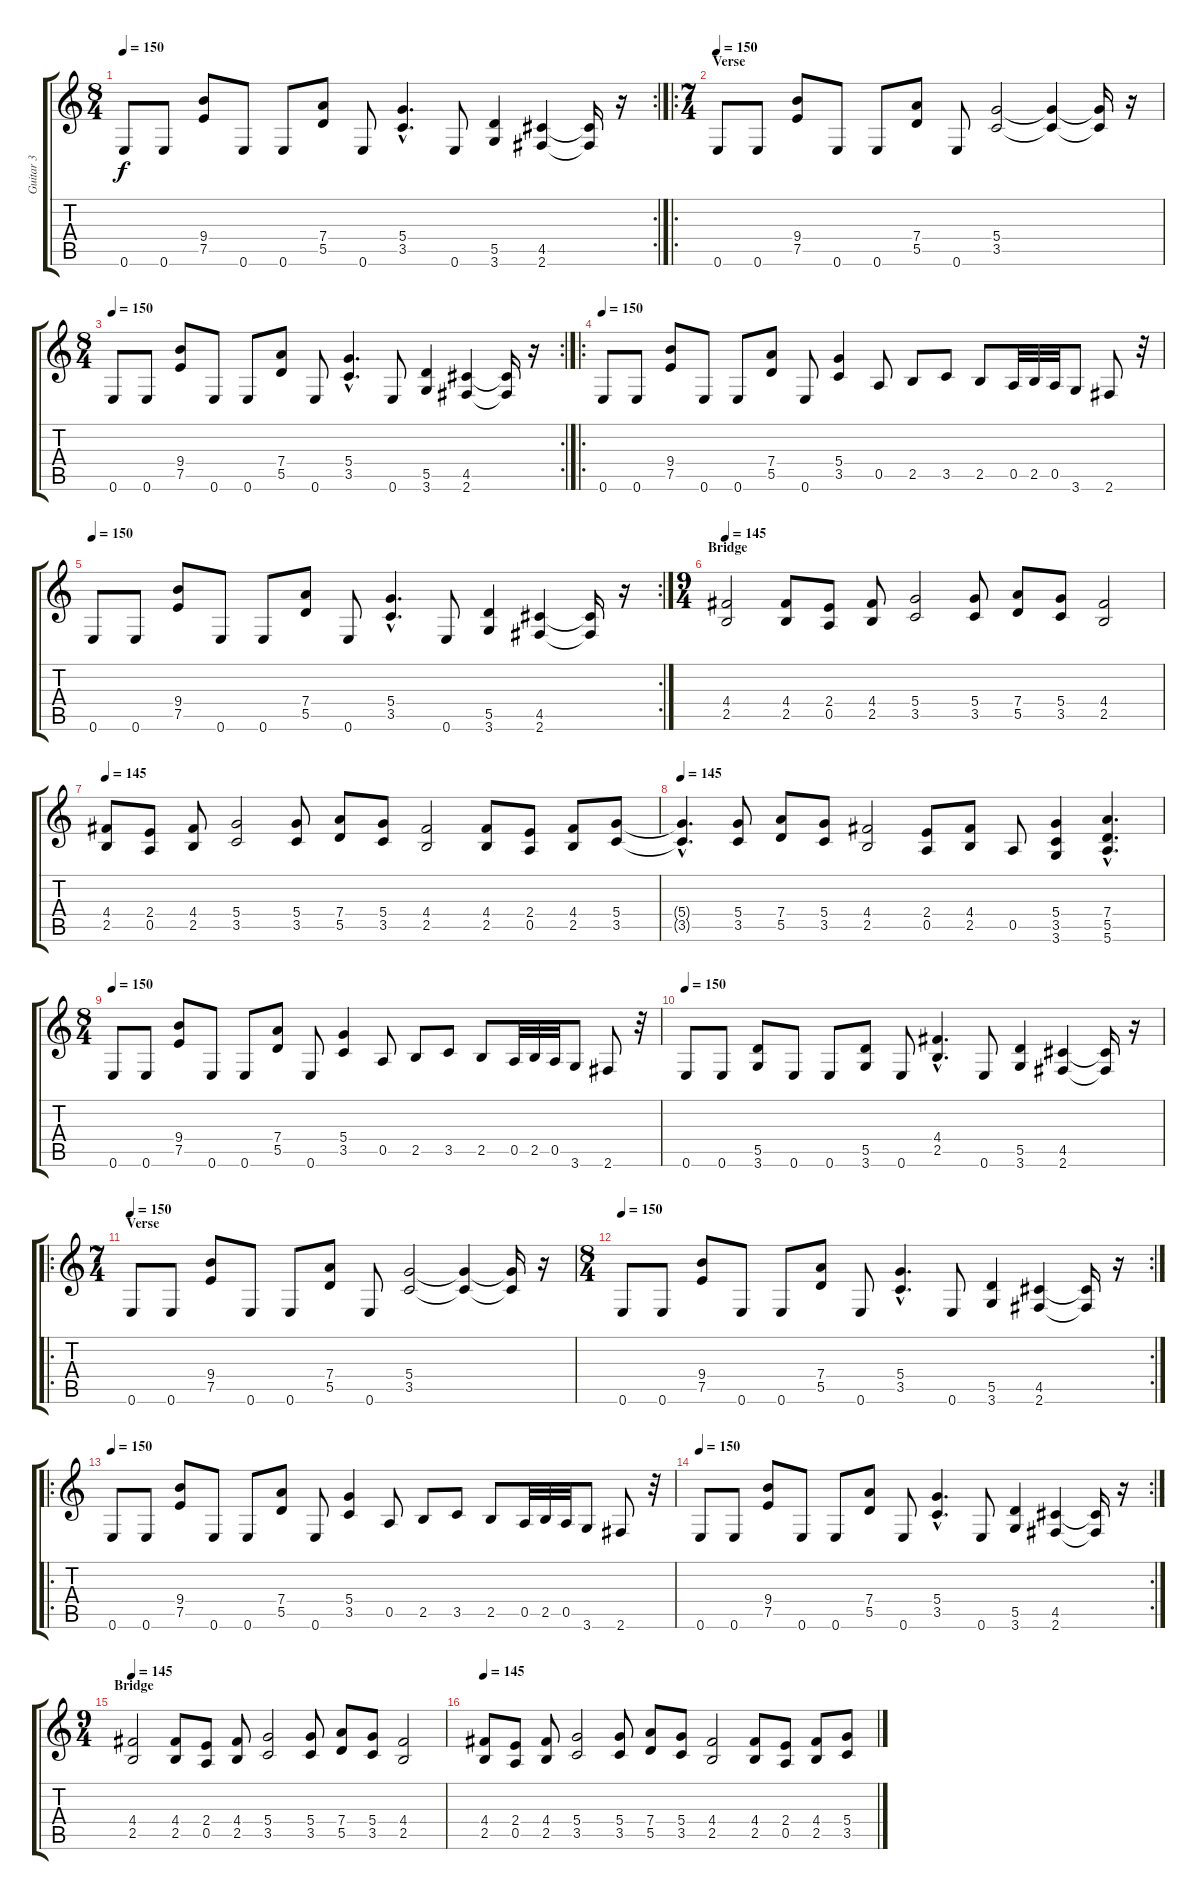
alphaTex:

\track ("Guitar 3" "Guitar 3") {instrument distortionguitar}
\staff {score tabs}
\tuning (E4 B3 G3 D3 A2 E2) {hide}
\rc 2
\ts (8 4)
\tempo 150
\clef g2
\ks c
0.6.8{dy f} 0.6.8 (9.4 7.5).8 0.6.8 0.6.8 (7.4 5.5).8 0.6.8 (5.4{hac} 3.5{hac}).4{d} 0.6.8 (5.5 3.6).4 (4.5 2.6).4 (4.5{t} 2.6{t}).16 r.16 |
\ro
\ts (7 4)
\section ("" "Verse")
\tempo 150
0.6.8 0.6.8 (9.4 7.5).8 0.6.8 0.6.8 (7.4 5.5).8 0.6.8 (5.4 3.5).2 (5.4{t} 3.5{t}).4 (5.4{t} 3.5{t}).16 r.16 |
\rc 2
\ts (8 4)
\tempo 150
0.6.8 0.6.8 (9.4 7.5).8 0.6.8 0.6.8 (7.4 5.5).8 0.6.8 (5.4{hac} 3.5{hac}).4{d} 0.6.8 (5.5 3.6).4 (4.5 2.6).4 (4.5{t} 2.6{t}).16 r.16 |
\ro
\tempo 150
0.6.8 0.6.8 (9.4 7.5).8 0.6.8 0.6.8 (7.4 5.5).8 0.6.8 (5.4 3.5).4 0.5.8 2.5.8 3.5.8 2.5.8 0.5.32 2.5.32 0.5.32 3.6.8 2.6.8 r.32 |
\rc 2
\tempo 150
0.6.8 0.6.8 (9.4 7.5).8 0.6.8 0.6.8 (7.4 5.5).8 0.6.8 (5.4{hac} 3.5{hac}).4{d} 0.6.8 (5.5 3.6).4 (4.5 2.6).4 (4.5{t} 2.6{t}).16 r.16 |
\ts (9 4)
\section ("" "Bridge")
\tempo 145
(4.4 2.5).2 (4.4 2.5).8 (2.4 0.5).8 (4.4 2.5).8 (5.4 3.5).2 (5.4 3.5).8 (7.4 5.5).8 (5.4 3.5).8 (4.4 2.5).2 |
\tempo 145
(4.4 2.5).8 (2.4 0.5).8 (4.4 2.5).8 (5.4 3.5).2 (5.4 3.5).8 (7.4 5.5).8 (5.4 3.5).8 (4.4 2.5).2 (4.4 2.5).8 (2.4 0.5).8 (4.4 2.5).8 (5.4 3.5).8 |
\tempo 145
(5.4{hac t} 3.5{hac t}).4{d} (5.4 3.5).8 (7.4 5.5).8 (5.4 3.5).8 (4.4 2.5).2 (2.4 0.5).8 (4.4 2.5).8 0.5.8 (5.4 3.5 3.6).4 (7.4{hac} 5.5{hac} 5.6{hac}).4{d} |
\ts (8 4)
\tempo 150
0.6.8 0.6.8 (9.4 7.5).8 0.6.8 0.6.8 (7.4 5.5).8 0.6.8 (5.4 3.5).4 0.5.8 2.5.8 3.5.8 2.5.8 0.5.32 2.5.32 0.5.32 3.6.8 2.6.8 r.32 |
\tempo 150
0.6.8 0.6.8 (5.5 3.6).8 0.6.8 0.6.8 (5.5 3.6).8 0.6.8 (4.4{hac} 2.5{hac}).4{d} 0.6.8 (5.5 3.6).4 (4.5 2.6).4 (4.5{t} 2.6{t}).16 r.16 |
\ro
\ts (7 4)
\section ("" "Verse")
\tempo 150
0.6.8 0.6.8 (9.4 7.5).8 0.6.8 0.6.8 (7.4 5.5).8 0.6.8 (5.4 3.5).2 (5.4{t} 3.5{t}).4 (5.4{t} 3.5{t}).16 r.16 |
\rc 2
\ts (8 4)
\tempo 150
0.6.8 0.6.8 (9.4 7.5).8 0.6.8 0.6.8 (7.4 5.5).8 0.6.8 (5.4{hac} 3.5{hac}).4{d} 0.6.8 (5.5 3.6).4 (4.5 2.6).4 (4.5{t} 2.6{t}).16 r.16 |
\ro
\tempo 150
0.6.8 0.6.8 (9.4 7.5).8 0.6.8 0.6.8 (7.4 5.5).8 0.6.8 (5.4 3.5).4 0.5.8 2.5.8 3.5.8 2.5.8 0.5.32 2.5.32 0.5.32 3.6.8 2.6.8 r.32 |
\rc 2
\tempo 150
0.6.8 0.6.8 (9.4 7.5).8 0.6.8 0.6.8 (7.4 5.5).8 0.6.8 (5.4{hac} 3.5{hac}).4{d} 0.6.8 (5.5 3.6).4 (4.5 2.6).4 (4.5{t} 2.6{t}).16 r.16 |
\ts (9 4)
\section ("" "Bridge")
\tempo 145
(4.4 2.5).2 (4.4 2.5).8 (2.4 0.5).8 (4.4 2.5).8 (5.4 3.5).2 (5.4 3.5).8 (7.4 5.5).8 (5.4 3.5).8 (4.4 2.5).2 |
\tempo 145
(4.4 2.5).8 (2.4 0.5).8 (4.4 2.5).8 (5.4 3.5).2 (5.4 3.5).8 (7.4 5.5).8 (5.4 3.5).8 (4.4 2.5).2 (4.4 2.5).8 (2.4 0.5).8 (4.4 2.5).8 (5.4 3.5).8
